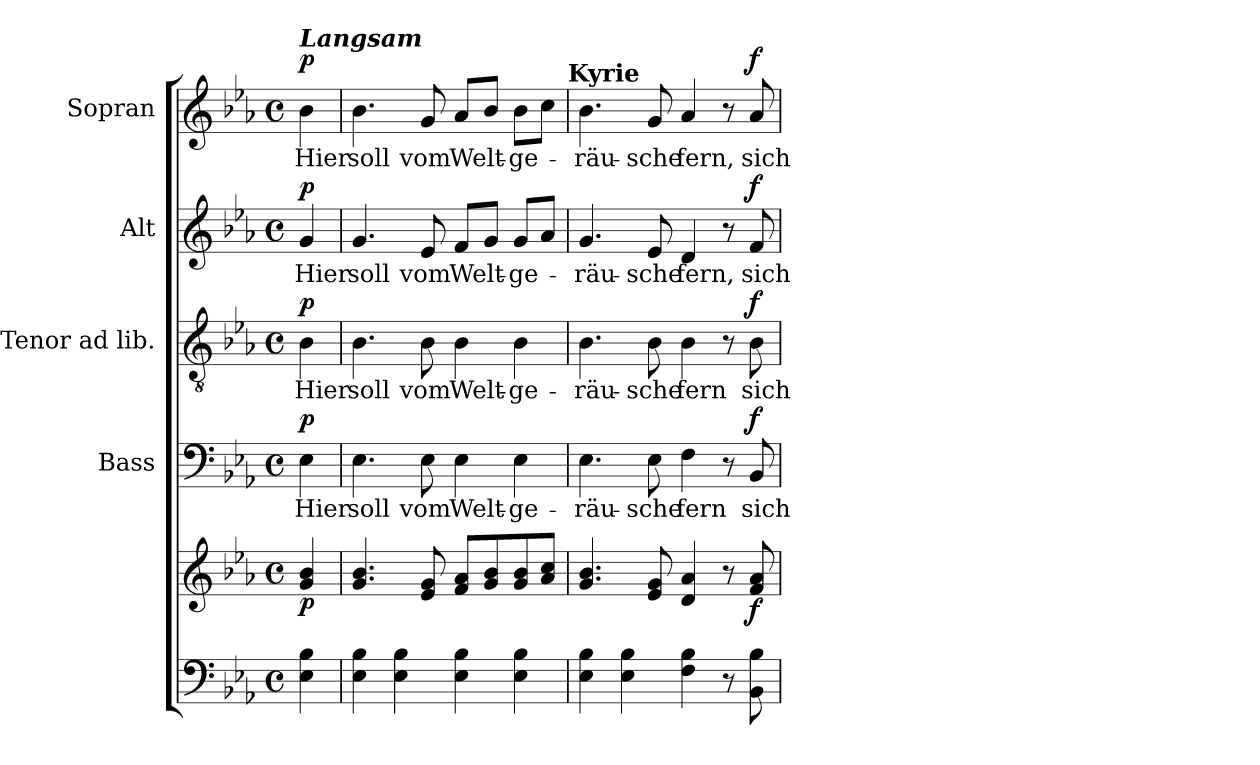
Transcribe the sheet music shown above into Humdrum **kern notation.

**kern	**kern	**dynam	**kern	**text	**dynam	**kern	**text	**dynam	**kern	**text	**dynam	**kern	**text	**dynam
*part5	*part5	*part5	*part4	*part4	*part4	*part3	*part3	*part3	*part2	*part2	*part2	*part1	*part1	*part1
*staff6	*staff5	*staff5/6	*staff4	*staff4	*staff4	*staff3	*staff3	*staff3	*staff2	*staff2	*staff2	*staff1	*staff1	*staff1
*	*	*	*I"Bass	*	*	*I"Tenor ad lib.	*	*	*I"Alt	*	*	*I"Sopran	*	*
*	*	*	*I'B.	*	*	*I'T.	*	*	*I'A.	*	*	*I'S.	*	*
*clefF4	*clefG2	*	*clefF4	*	*	*clefGv2	*	*	*clefG2	*	*	*clefG2	*	*
*k[b-e-a-]	*k[b-e-a-]	*	*k[b-e-a-]	*	*	*k[b-e-a-]	*	*	*k[b-e-a-]	*	*	*k[b-e-a-]	*	*
*E-:	*E-:	*	*E-:	*	*	*E-:	*	*	*E-:	*	*	*E-:	*	*
*M4/4	*M4/4	*	*M4/4	*	*	*M4/4	*	*	*M4/4	*	*	*M4/4	*	*
*met(c)	*met(c)	*	*met(c)	*	*	*met(c)	*	*	*met(c)	*	*	*met(c)	*	*
=	=	=	=	=	=	=	=	=	=	=	=	=	=	=
!	!	!	!	!	!	!	!	!	!	!	!	!LO:TX:a:Bi:t=Langsam	!	!
!	!	!LO:DY:b	!	!LO:LY:b	!LO:DY:a	!	!LO:LY:b	!LO:DY:a	!	!LO:LY:b	!LO:DY:a	!	!LO:LY:b	!LO:DY:a
4E-\ 4B-\	4g/ 4b-/	p	4E-\	Hier	p	4B-\	Hier	p	4g/	Hier	p	4b-\	Hier	p
=1	=1	=1	=1	=1	=1	=1	=1	=1	=1	=1	=1	=1	=1	=1
!	!	!	!	!LO:LY:b	!	!	!LO:LY:b	!	!	!LO:LY:b	!	!	!LO:LY:b	!
4E-\ 4B-\	4.g/ 4.b-/	.	4.E-\	soll	.	4.B-\	soll	.	4.g/	soll	.	4.b-\	soll	.
4E-\ 4B-\	.	.	.	.	.	.	.	.	.	.	.	.	.	.
!	!	!	!	!LO:LY:b	!	!	!LO:LY:b	!	!	!LO:LY:b	!	!	!LO:LY:b	!
.	8e-/ 8g/	.	8E-\	vom	.	8B-\	vom	.	8e-/	vom	.	8g/	vom	.
!	!	!	!	!LO:LY:b	!	!	!LO:LY:b	!	!	!LO:LY:b	!	!	!LO:LY:b	!
4E-\ 4B-\	8f/ 8a-/L	.	4E-\	Welt-	.	4B-\	Welt-	.	8f/L	Welt-	.	8a-/L	Welt-	.
.	8g/ 8b-/	.	.	.	.	.	.	.	8g/J	.	.	8b-/J	.	.
!	!	!	!	!LO:LY:b	!	!	!LO:LY:b	!	!	!LO:LY:b	!	!	!LO:LY:b	!
4E-\ 4B-\	8g/ 8b-/	.	4E-\	-ge-	.	4B-\	-ge-	.	8g/L	-ge-	.	8b-\L	-ge-	.
.	8a-/ 8cc/J	.	.	.	.	.	.	.	8a-/J	.	.	8cc\J	.	.
!	!	!	!	!	!	!	!	!	!	!	!	!LO:TX:a:B:t=Kyrie	!	!
=2	=2	=2	=2	=2	=2	=2	=2	=2	=2	=2	=2	=2	=2	=2
!	!	!	!	!LO:LY:b	!	!	!LO:LY:b	!	!	!LO:LY:b	!	!	!LO:LY:b	!
4E-\ 4B-\	4.g/ 4.b-/	.	4.E-\	-räu-	.	4.B-\	-räu-	.	4.g/	-räu-	.	4.b-\	-räu-	.
4E-\ 4B-\	.	.	.	.	.	.	.	.	.	.	.	.	.	.
!	!	!	!	!LO:LY:b	!	!	!LO:LY:b	!	!	!LO:LY:b	!	!	!LO:LY:b	!
.	8e-/ 8g/	.	8E-\	-sche	.	8B-\	-sche	.	8e-/	-sche	.	8g/	-sche	.
!	!	!	!	!LO:LY:b	!	!	!LO:LY:b	!	!	!LO:LY:b	!	!	!LO:LY:b	!
4F\ 4B-\	4d/ 4a-/	.	4F\	fern	.	4B-\	fern	.	4d/	fern,	.	4a-/	fern,	.
8r	8r	.	8r	.	.	8r	.	.	8r	.	.	8r	.	.
!	!	!LO:DY:b	!	!LO:LY:b	!LO:DY:a	!	!LO:LY:b	!LO:DY:a	!	!LO:LY:b	!LO:DY:a	!	!LO:LY:b	!LO:DY:a
8BB-\ 8B-\	8f/ 8a-/	f	8BB-/	sich	f	8B-\	sich	f	8f/	sich	f	8a-/	sich	f
=	=	=	=	=	=	=	=	=	=	=	=	=	=	=
*-	*-	*-	*-	*-	*-	*-	*-	*-	*-	*-	*-	*-	*-	*-
